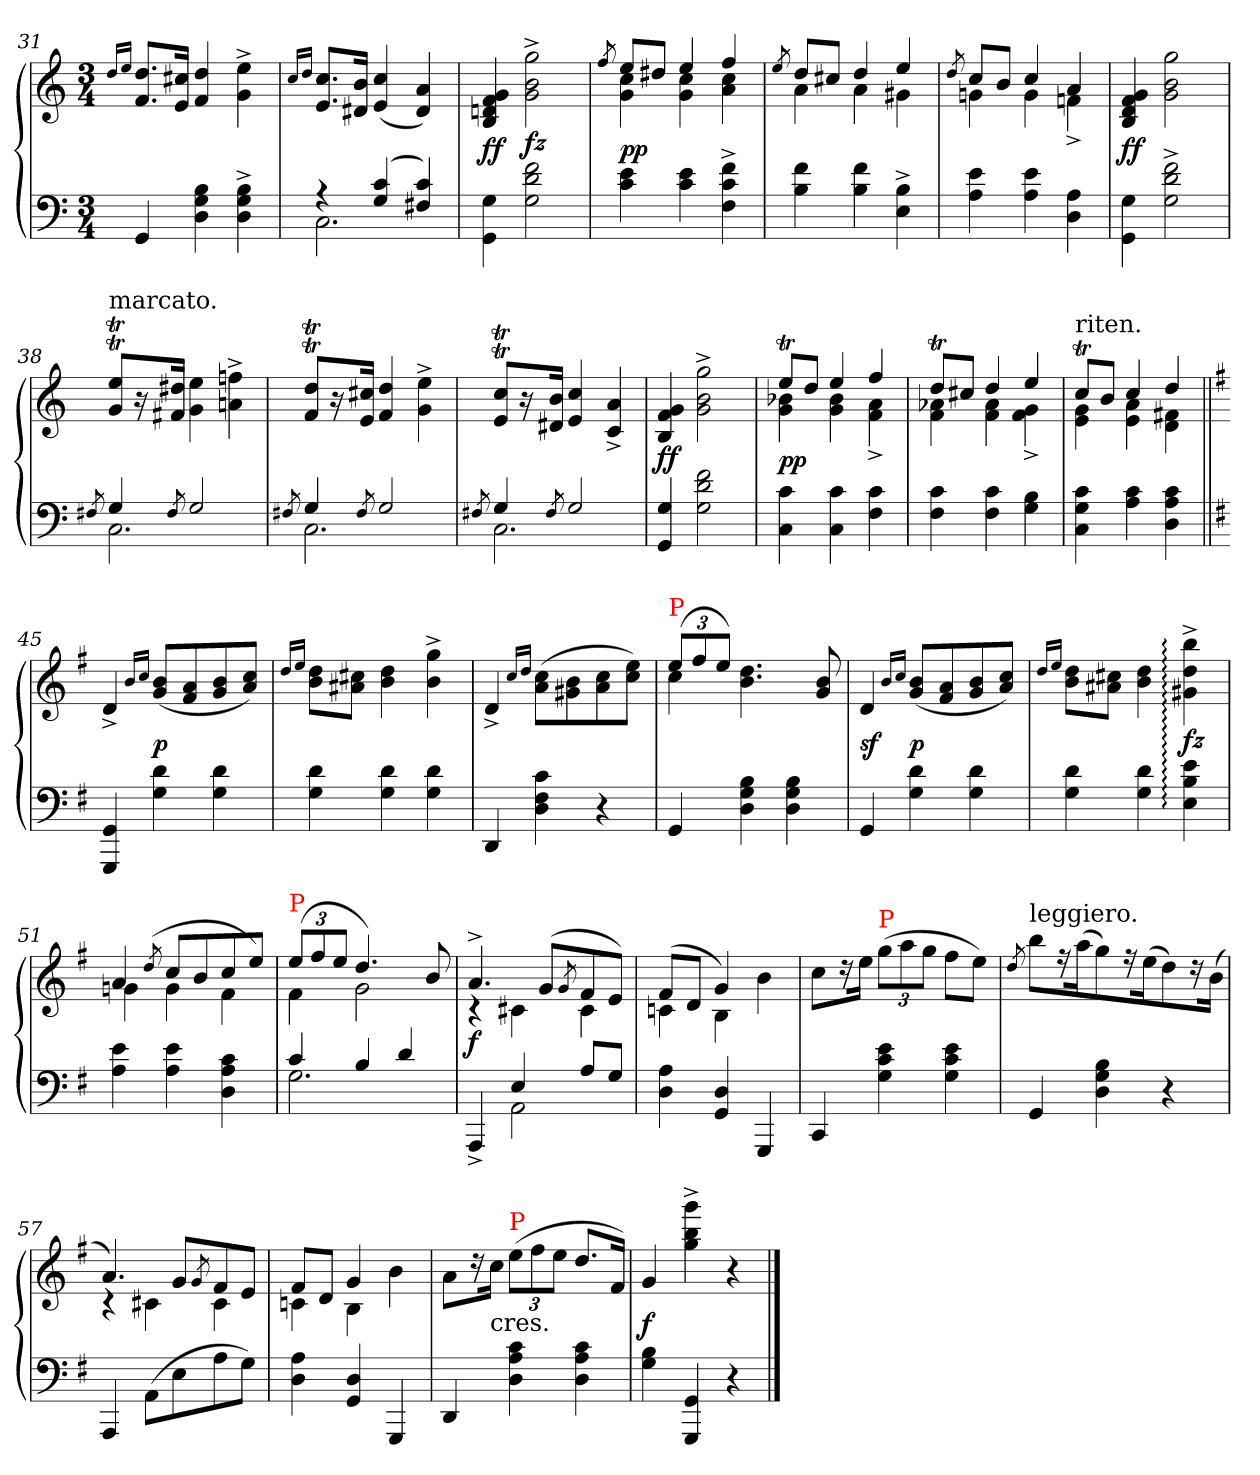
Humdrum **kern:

**kern	**kern	**dynam
*part1	*part1	*part1
*staff2	*staff1	*staff1/2
*clefF4	*clefG2	*
*k[]	*k[]	*
*M3/4	*M3/4	*
=31	=31	=31
.	16qqdd/LL	.
.	16qqee/JJ	.
4GG	8.dd 8.fL	.
.	16cc#X 16eJk	.
4B 4G 4D	4dd 4f	.
4B^> 4G^> 4D^>	4ee^> 4g^>	.
=32	=32	=32
.	16qqcc/LL	.
.	16qqdd/JJ	.
*^	*	*
4rA	2.C	8.cc 8.eL	.
.	.	16b 16d#XJk	.
(<4c 4G	.	(4cc 4e	.
4c 4F#X)	.	4a 4d#)	.
*v	*v	*	*
=33	=33	=33
4G\ 4GG\	4g 4f 4dn 4B	ff
2f 2d 2G	2gg^> 2b^> 2g^>	fz
=34	=34	=34
.	8qff/	.
*	*^	*
4e 4c	8eeL	4cc 4g	pp
.	8dd#XJ	.	.
4e 4c	4ee	4cc 4g	.
4f^> 4c^> 4F^>	4ff	4cc 4a	.
=35	=35	=35	=35
.	8qee/	.	.
4f 4B	8ddL	4a	.
.	8cc#XJ	.	.
4f 4B	4dd	4a	.
4B^> 4E^>	4ee	4g#X	.
=36	=36	=36	=36
.	8qdd/	.	.
4e 4A	8ccL	4gn	.
.	8bJ	.	.
4e 4A	4cc	4g	.
4A 4D	4a	4fn^<	.
*	*v	*v	*
=37	=37	=37
4G\ 4GG\	4g 4f 4d 4B	ff
2f^> 2d^> 2G^>	2gg 2b 2g	.
=38	=38	=38
8qF#X/	.	.
*^	*	*
!	!	!LO:TX:a:t=marcato.	!
4G	2.C	8eet/ 8gt/L	.
.	.	16r	.
.	.	16dd#X/ 16f#X/Jk	.
8qF#/	.	.	.
2G	.	4ee\ 4g\	.
.	.	4ffn^> 4a^>	.
=39	=39	=39	=39
8qF#X/	.	.	.
4G	2.C	8ddT 8fTL	.
.	.	16r	.
.	.	16cc#X 16eJk	.
8qF#/	.	.	.
2G	.	4dd 4f	.
.	.	4ee^> 4g^>	.
=40	=40	=40	=40
8qF#X/	.	.	.
4G	2.C	8ccT< 8eT<L	.
.	.	16r	.
.	.	16b 16d#XJk	.
8qF#/	.	.	.
2G	.	4cc 4e	.
.	.	4a^< 4c^<	.
*v	*v	*	*
=41	=41	=41
4G 4GG	4g 4f 4B	ff
2f 2d 2G	2gg^< 2b^< 2g^<	.
=42	=42	=42
*	*^	*
4c 4C	8eetL	4b-X 4g	pp
.	8ddJ	.	.
4c 4C	4ee	4b- 4g	.
4c 4F	4ff	4a^< 4f^<	.
=43	=43	=43	=43
4c 4F	8ddTL	4a-X 4f	.
.	8cc#XJ	.	.
4c 4F	4dd	4a- 4f	.
4B 4G	4ee	4g^< 4f^<	.
=44	=44	=44	=44
!	!LO:TX:a:t=riten.	!	!
4c 4G 4C	8ccTL	4g 4e	.
.	8bJ	.	.
4c 4A	4cc	4a 4e	.
4c 4A 4D	4dd	4f#X 4d	.
*	*v	*v	*
=45||	=45||	=45||
*k[f#]	*k[f#]	*
*	*^	*
!	!LO:TX:a:B:t=a Tempo.	!	!
*	*v	*v	*
4GG 4GGG	4d^<	.
.	16qqb/LL	.
.	16qqcc/JJ	.
4d 4G	(8b 8gL	p
.	8a 8f#	.
4d 4G	8b 8g	.
.	8cc 8aJ)	.
=46	=46	=46
.	16qqdd/LL	.
.	16qqee/JJ	.
4d 4G	8dd\ 8b\L	.
.	8cc#X\ 8a#X\J	.
4d 4G	4dd 4b	.
4d 4G	4gg^> 4b^>	.
=47	=47	=47
4DD	4d^<	.
.	16qqcc/LL	.
.	16qqdd/JJ	.
4c 4F# 4D	(8cc\ 8a\L	.
.	8b\ 8g#X\	.
4r	8cc\ 8a\	.
.	8ee\ 8cc\J)	.
=48	=48	=48
*	*Xbrackettup	*
*	*^	*
!	!LO:TX:a:color=red:t=P	!	!
4GG	(12eeL	4cc	.
.	12ff#	.	.
.	12eeJ)	.	.
4B 4G 4D	4.dd\ 4.b\	4.ryy	.
4B 4G 4D	.	.	.
.	8b 8g	8ryy	.
*	*v	*v	*
=49	=49	=49
4GG	4d	sf
.	16qqb/LL	.
.	16qqcc/JJ	.
4d 4G	(8b 8gL	p
.	8a 8f#	.
4d 4G	8b 8g	.
.	8cc 8aJ)	.
=50	=50	=50
.	16qqdd/LL	.
.	16qqee/JJ	.
4d 4G	8dd\ 8b\L	.
.	8cc#X\ 8a#X\J	.
4d 4G	4dd\ 4b\	.
4e:: 4B:: 4E::	4bb::^> 4dd::^> 4g#X::^>	fz
=51	=51	=51
*	*^	*
4e 4A	4a	4gn	.
.	(>8qdd/	.	.
4e 4A	8ccL	4g	.
.	8b	.	.
4c 4A 4D	8cc	4f#	.
.	8eeJ)	.	.
=52	=52	=52	=52
*^	*	*	*
!	!	!LO:TX:a:color=red:t=P	!	!
4c	2.G	(12eeL	4f#	.
.	.	12ff#	.	.
.	.	12eeJ	.	.
4B	.	4.dd)	2g	.
4d	.	.	.	.
.	.	8b	.	.
=53	=53	=53	=53	=53
4AAA^>	4ryy	4.a^	4rc	f
4E	2AA	.	4c#X	.
.	.	(8gL	.	.
.	.	8qg/	.	.
8AL	.	8f#	4c#	.
8GJ	.	8eJ)	.	.
*v	*v	*	*	*
=54	=54	=54	=54
4A 4D	(8f#L	4cn	.
.	8dJ	.	.
4D 4GG	4g)	4B	.
4GGG	4ryy	4b	.
*	*v	*v	*
=55	=55	=55
4CC	8ccL	.
.	16rdd	.
.	16eeJk	.
!	!LO:TX:a:color=red:t=P	!
4e 4c 4G	(12ggL	.
.	12aa	.
.	12ggJ	.
4e 4c 4G	8ff#L	.
.	8eeJ)	.
=56	=56	=56
.	8qdd/	.
!	!LO:TX:a:t=leggiero.	!
4GG	8bbL	.
.	16rff	.
.	(16aak	.
4B 4G 4D	8gg)	.
.	16r	.
.	(16eek	.
4r	8dd)	.
.	16rdd	.
.	(16bJk	.
=57	=57	=57
*	*^	*
4AAA	4.a)	4rc	.
(8AAL	.	4c#X	.
8E	8gL	.	.
.	8qg/	.	.
8A	8f#	4c#	.
8GJ)	8eJ	.	.
=58	=58	=58	=58
4A 4D	8f#L	4cn	.
.	8dJ	.	.
4D 4GG	4g	4B	.
4GGG	4b\	4ryy	.
*	*v	*v	*
=59	=59	=59
4DD	8aL	.
.	16r	.
!	!LO:TX:c:t=cres.	!
.	16ccJk	.
!	!LO:TX:a:color=red:t=P	!
4c 4A 4D	(12eeL	.
.	12ff#	.
.	12eeJ	.
4c 4A 4D	8.dd/L	.
.	16f#/Jk)	.
=60	=60	=60
4B 4G	4g	f
4GG 4GGG	4ggg^< 4bb^< 4gg^<	.
4r	4r	.
==	==	==
*-	*-	*-
